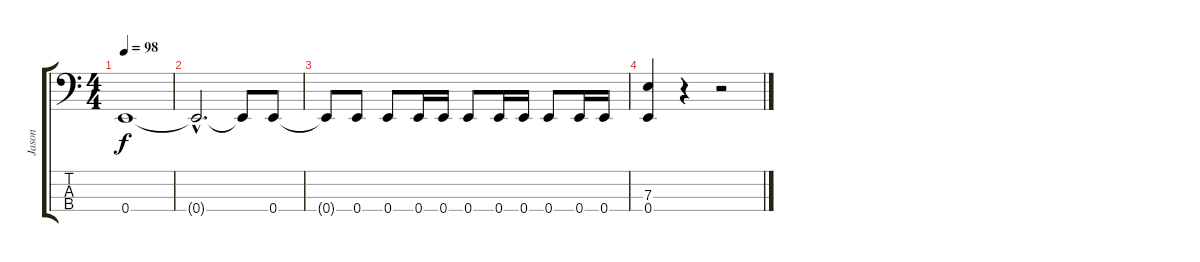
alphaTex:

\track ("Jason" "Jason") {instrument electricbasspick}
\staff {score tabs}
\tuning (G2 D2 A1 E1) {hide}
\ts (4 4)
\tempo 98
\clef f4
\ks c
0.4{t}.1{dy f} |
0.4{hac t}.2{d} 0.4{t}.8 0.4.8 |
0.4{t}.8 0.4.8 0.4.8 0.4.16 0.4.16 0.4.8 0.4.16 0.4.16 0.4.8 0.4.16 0.4.16 |
(7.3 0.4).4 r.4 r.2
